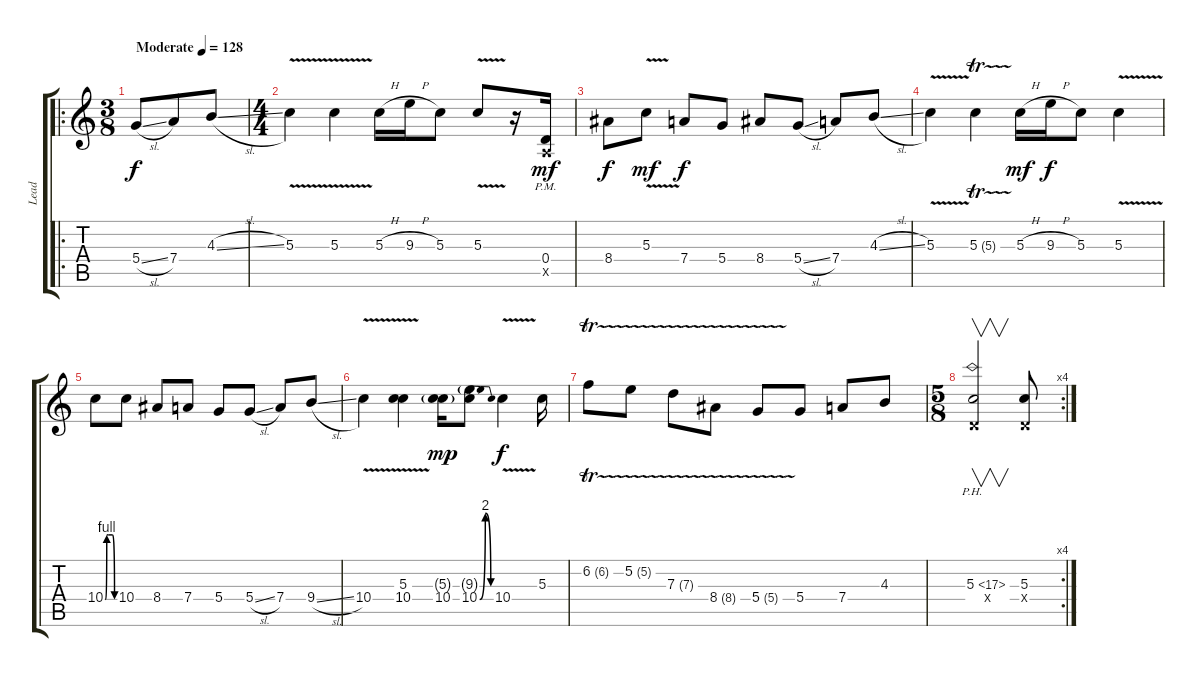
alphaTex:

\track ("Lead" "Lead") {instrument distortionguitar}
\staff {score tabs}
\tuning (E4 B3 G3 D3 A2 E2) {hide}
\ro
\ts (3 8)
\tempo (128 "Moderate")
\clef g2
\ks c
5.4{sl}.8{dy f instrument distortionguitar} 7.4.8 4.3{sl}.8 |
\ts (4 4)
5.3{v}.4 5.3{v}.4 5.3{h}.16 9.3{h}.16 5.3.8 5.3{v}.8 r.16 (0.4{pm} 0.5{x}).16{dy mf} |
8.4.8{dy f} 5.3{v}.8{dy mf} 7.4.8{dy f} 5.4.8 8.4.8 5.4{sl}.8 7.4.8 4.3{sl}.8 |
5.3{v}.4 5.3{tr (5 32)}.4 5.3{h}.16{dy mf} 9.3{h}.16{dy f} 5.3.8 5.3{v}.4 |
10.4{be (custom 0 0 10 4 20 4 45 4 60 0)}.8 10.4.8 8.4.8 7.4.8 5.4.8 5.4{sl}.8 7.4.8 9.4{sl}.8 |
10.4{v}.4 (5.3{v} 10.4).4 (5.3{g} 10.4).16{dy mp} (9.3{g} 10.4{be (bendrelease 0 0 10 8 50 8 60 0)}).8 10.4{v}.4{dy f} 5.3.16 |
6.2{tr (6 16)}.8 5.2{tr (5 16)}.8 7.3{tr (7 16)}.8 8.4{tr (8 16)}.8 5.4{tr (5 16)}.8 5.4.8 7.4.8 4.3.8 |
\rc 4
\ts (5 8)
(5.3{ph 12} 0.4{x}).2{v} (5.3 0.4{x}).8
